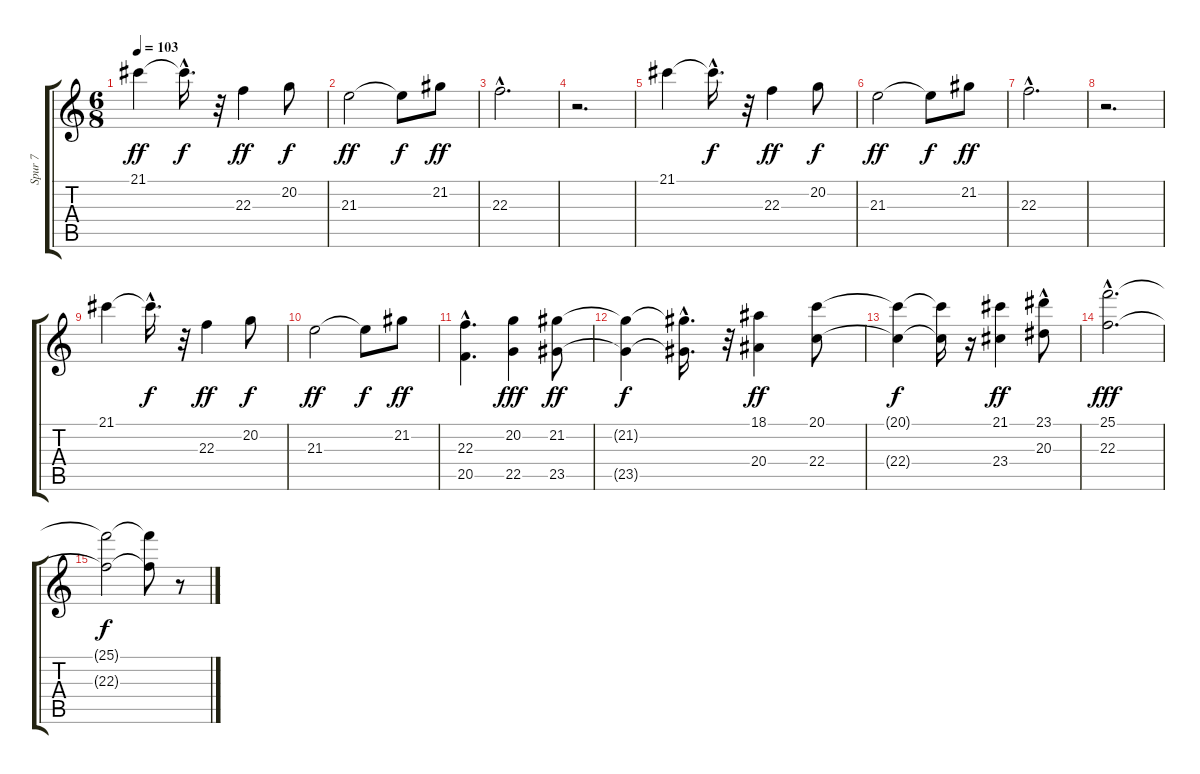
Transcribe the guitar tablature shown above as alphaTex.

\track ("Spur 7" "Spur 7") {instrument acousticgrandpiano}
\staff {score tabs}
\tuning (E4 B3 G3 D3 A2 E2) {hide}
\ts (6 8)
\tempo 103
\clef g2
\ks c
21.1.4{dy ff} 21.1{hac t}.16{d dy f} r.32 22.3.4{dy ff} 20.2.8{dy f} |
21.3.2{dy ff} 21.3{t}.8{dy f} 21.2.8{dy ff} |
22.3{hac}.2{d} |
r.2{d} |
21.1.4{volume 12} 21.1{hac t}.16{d dy f} r.32 22.3.4{dy ff} 20.2.8{dy f} |
21.3.2{dy ff} 21.3{t}.8{dy f} 21.2.8{dy ff} |
22.3{hac}.2{d} |
r.2{d} |
21.1.4{volume 12} 21.1{hac t}.16{d dy f} r.32 22.3.4{dy ff} 20.2.8{dy f} |
21.3.2{dy ff} 21.3{t}.8{dy f} 21.2.8{dy ff} |
(22.3{hac} 20.5{hac}).4{d volume 15} (20.2 22.5).4{dy fff} (21.2 23.5).8{dy ff} |
(21.2{t} 23.5{t}).4{dy f} (21.2{hac t} 23.5{hac t}).16{d} r.32 (18.1 20.4).4{dy ff} (20.1 22.4).8 |
(20.1{t} 22.4{t}).4{dy f} (20.1{t} 22.4{t}).16 r.16 (21.1 23.4).4{dy ff} (23.1{hac} 20.3).8 |
(25.1{hac} 22.3{hac}).2{d dy fff} |
(25.1{t} 22.3{t}).2{dy f} (25.1{t} 22.3{t}).8 r.8
